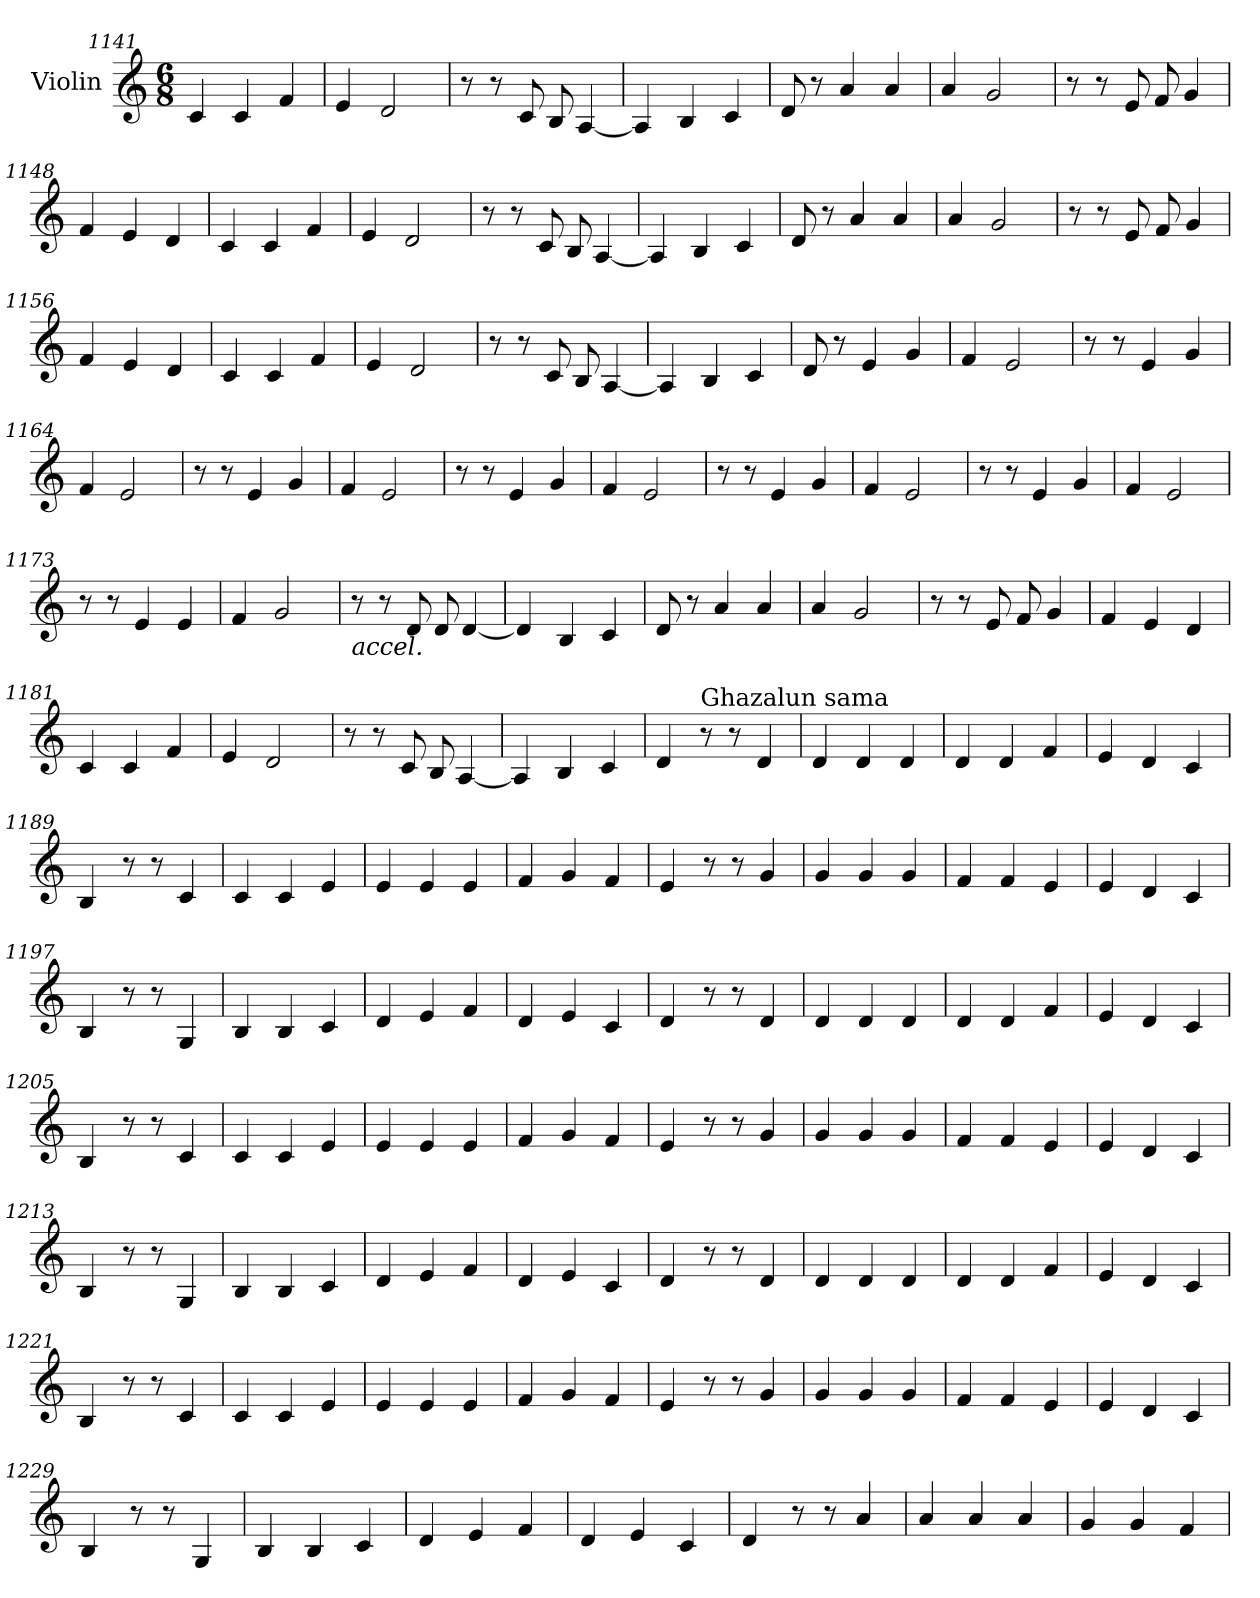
**kern
*part1
*staff1
*I"Violin
*clefG2
*k[]
*M6/8
=1141
4c/
4c/
4f/
=1142
4e/
2d/
=1143
8r
8r
8c/
8B/
[4A/
!!LO:LB:g=z
=1144
4A/]
4B/
4c/
=1145
8d/
8r
4a/
4a/
=1146
4a/
2g/
=1147
8r
8r
8e/
8f/
4g/
=1148
4f/
4e/
4d/
=1149
4c/
4c/
4f/
=1150
4e/
2d/
!!LO:LB:g=z
=1151
8r
8r
8c/
8B/
[4A/
=1152
4A/]
4B/
4c/
=1153
8d/
8r
4a/
4a/
=1154
4a/
2g/
=1155
8r
8r
8e/
8f/
4g/
=1156
4f/
4e/
4d/
=1157
4c/
4c/
4f/
!!LO:LB:g=z
=1158
4e/
2d/
=1159
8r
8r
8c/
8B/
[4A/
=1160
4A/]
4B/
4c/
=1161
8d/
8r
4e/
4g/
=1162
4f/
2e/
=1163
8r
8r
4e/
4g/
=1164
4f/
2e/
!!LO:PB:g=z
=1165
8r
8r
4e/
4g/
=1166
4f/
2e/
=1167
8r
8r
4e/
4g/
=1168
4f/
2e/
=1169
8r
8r
4e/
4g/
=1170
4f/
2e/
=1171
8r
8r
4e/
4g/
=1172
4f/
2e/
!!LO:LB:g=z
=1173
8r
8r
4e/
4e/
=1174
4f/
2g/
=1175
!LO:TX:b:i:t=accel.
8r
8r
8d/
8d/
[4d/
=1176
4d/]
4B/
4c/
=1177
8d/
8r
4a/
4a/
=1178
4a/
2g/
=1179
8r
8r
8e/
8f/
4g/
!!LO:LB:g=z
=1180
4f/
4e/
4d/
=1181
4c/
4c/
4f/
=1182
4e/
2d/
=1183
8r
8r
8c/
8B/
[4A/
=1184
4A/]
4B/
4c/
=1185
4d/
!LO:TX:a:t=Ghazalun sama
8r
8r
4d/
=1186
4d/
4d/
4d/
!!LO:LB:g=z
=1187
4d/
4d/
4f/
=1188
4e/
4d/
4c/
=1189
4B/
8r
8r
4c/
=1190
4c/
4c/
4e/
=1191
4e/
4e/
4e/
=1192
4f/
4g/
4f/
=1193
4e/
8r
8r
4g/
!!LO:LB:g=z
=1194
4g/
4g/
4g/
=1195
4f/
4f/
4e/
=1196
4e/
4d/
4c/
=1197
4B/
8r
8r
4G/
=1198
4B/
4B/
4c/
=1199
4d/
4e/
4f/
=1200
4d/
4e/
4c/
!!LO:LB:g=z
=1201
4d/
8r
8r
4d/
=1202
4d/
4d/
4d/
=1203
4d/
4d/
4f/
=1204
4e/
4d/
4c/
=1205
4B/
8r
8r
4c/
=1206
4c/
4c/
4e/
=1207
4e/
4e/
4e/
!!LO:LB:g=z
=1208
4f/
4g/
4f/
=1209
4e/
8r
8r
4g/
=1210
4g/
4g/
4g/
=1211
4f/
4f/
4e/
=1212
4e/
4d/
4c/
=1213
4B/
8r
8r
4G/
=1214
4B/
4B/
4c/
!!LO:LB:g=z
=1215
4d/
4e/
4f/
=1216
4d/
4e/
4c/
=1217
4d/
8r
8r
4d/
=1218
4d/
4d/
4d/
=1219
4d/
4d/
4f/
=1220
4e/
4d/
4c/
=1221
4B/
8r
8r
4c/
!!LO:PB:g=z
=1222
4c/
4c/
4e/
=1223
4e/
4e/
4e/
=1224
4f/
4g/
4f/
=1225
4e/
8r
8r
4g/
=1226
4g/
4g/
4g/
=1227
4f/
4f/
4e/
=1228
4e/
4d/
4c/
!!LO:LB:g=z
=1229
4B/
8r
8r
4G/
=1230
4B/
4B/
4c/
=1231
4d/
4e/
4f/
=1232
4d/
4e/
4c/
=1233
4d/
8r
8r
4a/
=1234
4a/
4a/
4a/
=1235
4g/
4g/
4f/
=
*-
